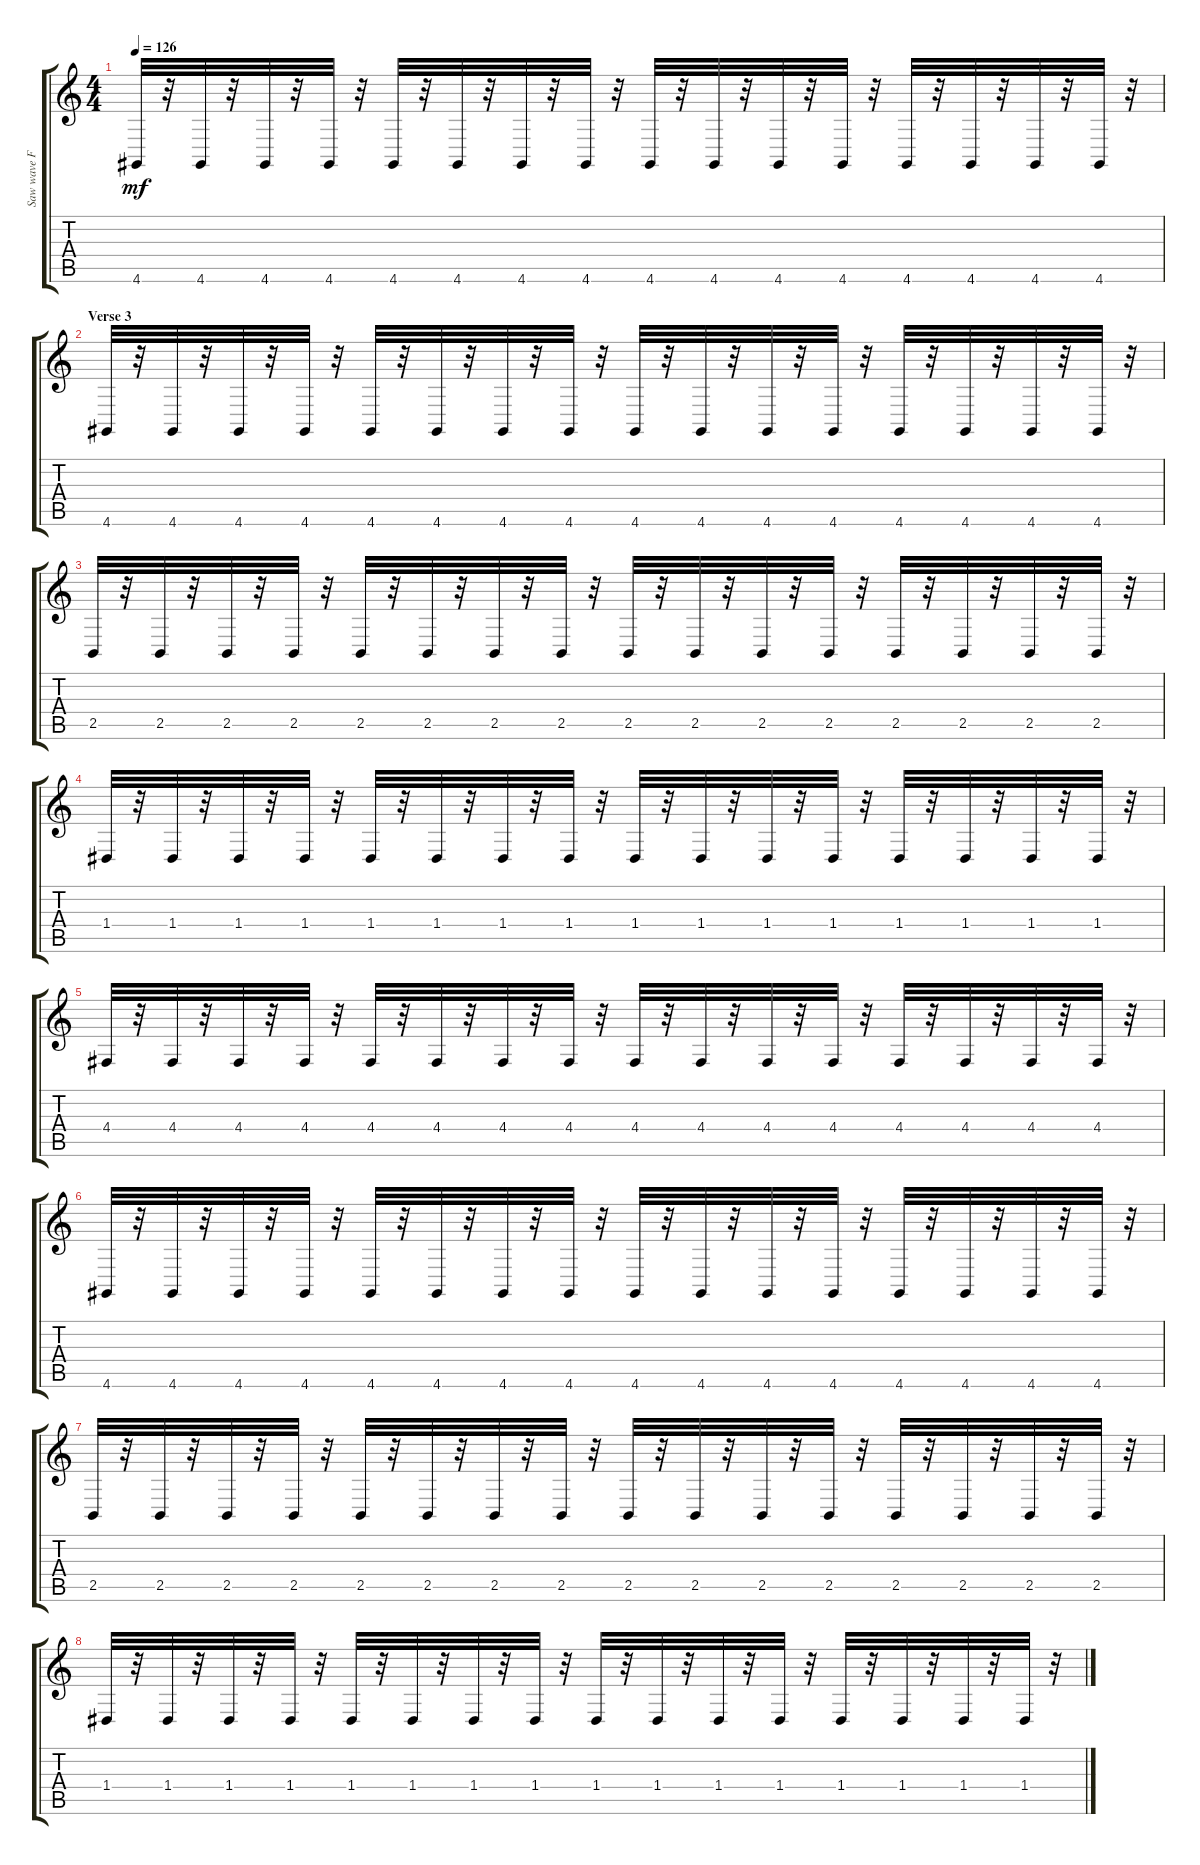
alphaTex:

\track ("Saw wave FX" "Saw wave F") {instrument lead2sawtooth}
\staff {score tabs}
\tuning (E4 B3 G3 D3 A2 E2) {hide}
\ts (4 4)
\tempo 126
\clef g2
\ks c
4.6.32{dy mf} r.32 4.6.32 r.32 4.6.32 r.32 4.6.32 r.32 4.6.32 r.32 4.6.32 r.32 4.6.32 r.32 4.6.32 r.32 4.6.32 r.32 4.6.32 r.32 4.6.32 r.32 4.6.32 r.32 4.6.32 r.32 4.6.32 r.32 4.6.32 r.32 4.6.32 r.32 |
\section ("" "Verse 3")
4.6.32 r.32 4.6.32 r.32 4.6.32 r.32 4.6.32 r.32 4.6.32 r.32 4.6.32 r.32 4.6.32 r.32 4.6.32 r.32 4.6.32 r.32 4.6.32 r.32 4.6.32 r.32 4.6.32 r.32 4.6.32 r.32 4.6.32 r.32 4.6.32 r.32 4.6.32 r.32 |
2.5.32 r.32 2.5.32 r.32 2.5.32 r.32 2.5.32 r.32 2.5.32 r.32 2.5.32 r.32 2.5.32 r.32 2.5.32 r.32 2.5.32 r.32 2.5.32 r.32 2.5.32 r.32 2.5.32 r.32 2.5.32 r.32 2.5.32 r.32 2.5.32 r.32 2.5.32 r.32 |
1.4.32 r.32 1.4.32 r.32 1.4.32 r.32 1.4.32 r.32 1.4.32 r.32 1.4.32 r.32 1.4.32 r.32 1.4.32 r.32 1.4.32 r.32 1.4.32 r.32 1.4.32 r.32 1.4.32 r.32 1.4.32 r.32 1.4.32 r.32 1.4.32 r.32 1.4.32 r.32 |
4.4.32 r.32 4.4.32 r.32 4.4.32 r.32 4.4.32 r.32 4.4.32 r.32 4.4.32 r.32 4.4.32 r.32 4.4.32 r.32 4.4.32 r.32 4.4.32 r.32 4.4.32 r.32 4.4.32 r.32 4.4.32 r.32 4.4.32 r.32 4.4.32 r.32 4.4.32 r.32 |
4.6.32 r.32 4.6.32 r.32 4.6.32 r.32 4.6.32 r.32 4.6.32 r.32 4.6.32 r.32 4.6.32 r.32 4.6.32 r.32 4.6.32 r.32 4.6.32 r.32 4.6.32 r.32 4.6.32 r.32 4.6.32 r.32 4.6.32 r.32 4.6.32 r.32 4.6.32 r.32 |
2.5.32 r.32 2.5.32 r.32 2.5.32 r.32 2.5.32 r.32 2.5.32 r.32 2.5.32 r.32 2.5.32 r.32 2.5.32 r.32 2.5.32 r.32 2.5.32 r.32 2.5.32 r.32 2.5.32 r.32 2.5.32 r.32 2.5.32 r.32 2.5.32 r.32 2.5.32 r.32 |
1.4.32 r.32 1.4.32 r.32 1.4.32 r.32 1.4.32 r.32 1.4.32 r.32 1.4.32 r.32 1.4.32 r.32 1.4.32 r.32 1.4.32 r.32 1.4.32 r.32 1.4.32 r.32 1.4.32 r.32 1.4.32 r.32 1.4.32 r.32 1.4.32 r.32 1.4.32 r.32
